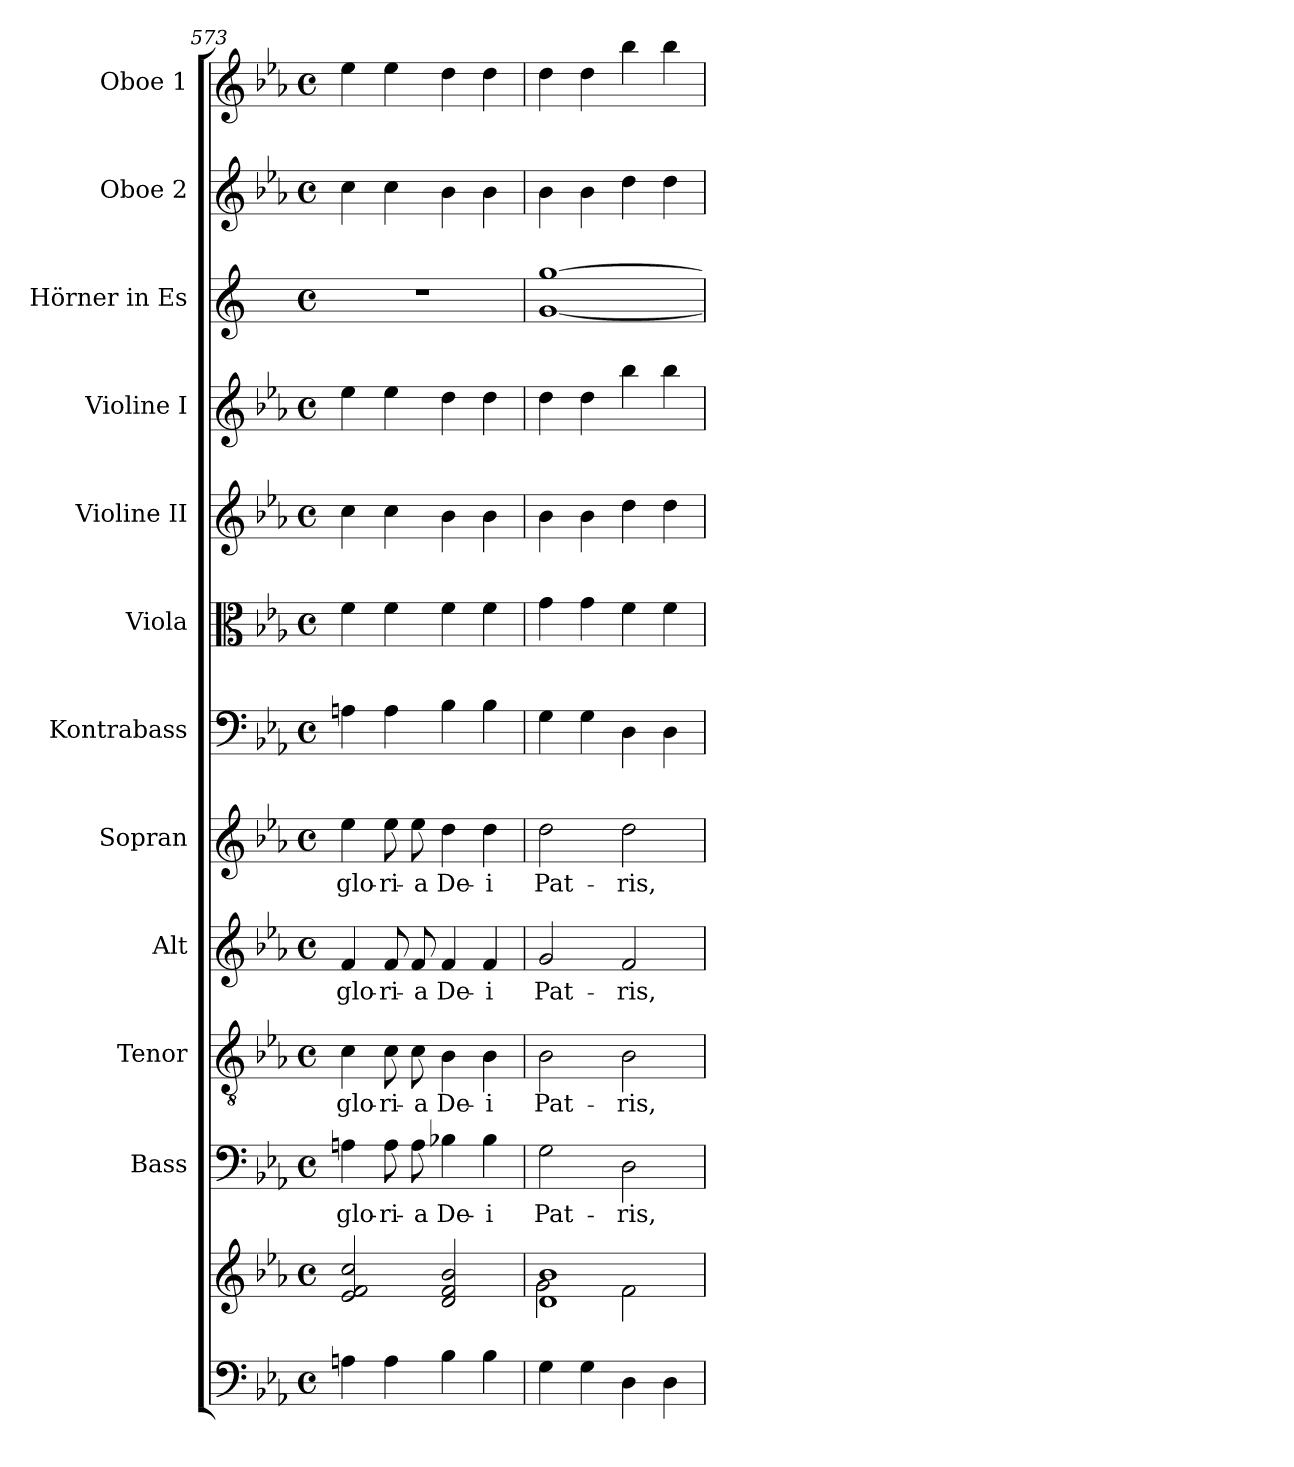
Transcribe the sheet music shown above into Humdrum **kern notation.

**kern	**kern	**kern	**text	**kern	**text	**kern	**text	**kern	**text	**kern	**kern	**kern	**kern	**kern	**kern	**kern
*part12	*part12	*part11	*part11	*part10	*part10	*part9	*part9	*part8	*part8	*part7	*part6	*part5	*part4	*part3	*part2	*part1
*staff13	*staff12	*staff11	*staff11	*staff10	*staff10	*staff9	*staff9	*staff8	*staff8	*staff7	*staff6	*staff5	*staff4	*staff3	*staff2	*staff1
*	*	*I"Bass	*	*I"Tenor	*	*I"Alt	*	*I"Sopran	*	*I"Kontrabass	*I"Viola	*I"Violine II	*I"Violine I	*I"Hörner in Es	*I"Oboe 2	*I"Oboe 1
*	*	*I'B.	*	*I'T.	*	*I'A.	*	*I'S.	*	*I'Kb.	*I'Vla.	*I'Vl. II	*I'Vl. I	*	*I'Ob. 2	*I'Ob. 1
*clefF4	*clefG2	*clefF4	*	*clefGv2	*	*clefG2	*	*clefG2	*	*clefF4	*clefC3	*clefG2	*clefG2	*clefG2	*clefG2	*clefG2
*	*	*	*	*	*	*	*	*	*	*ITrd7c12	*	*	*	*ITrd5c9	*	*
*k[b-e-a-]	*k[b-e-a-]	*k[b-e-a-]	*	*k[b-e-a-]	*	*k[b-e-a-]	*	*k[b-e-a-]	*	*k[b-e-a-]	*k[b-e-a-]	*k[b-e-a-]	*k[b-e-a-]	*k[b-e-a-]	*k[b-e-a-]	*k[b-e-a-]
*E-:	*E-:	*E-:	*	*E-:	*	*E-:	*	*E-:	*	*E-:	*E-:	*E-:	*E-:	*E-:	*E-:	*E-:
*M4/4	*M4/4	*M4/4	*	*M4/4	*	*M4/4	*	*M4/4	*	*M4/4	*M4/4	*M4/4	*M4/4	*M4/4	*M4/4	*M4/4
*met(c)	*met(c)	*met(c)	*	*met(c)	*	*met(c)	*	*met(c)	*	*met(c)	*met(c)	*met(c)	*met(c)	*met(c)	*met(c)	*met(c)
=573	=573	=573	=573	=573	=573	=573	=573	=573	=573	=573	=573	=573	=573	=573	=573	=573
!	!	!	!LO:LY:b	!	!LO:LY:b	!	!LO:LY:b	!	!LO:LY:b	!	!	!	!	!	!	!
4An\	2e-/ 2f/ 2cc/	4An\	glo-	4c\	glo-	4f/	glo-	4ee-\	glo-	4AAn\	4f\	4cc\	4ee-\	1r	4cc\	4ee-\
!	!	!	!LO:LY:b	!	!LO:LY:b	!	!LO:LY:b	!	!LO:LY:b	!	!	!	!	!	!	!
4A\	.	8A\	-ri-	8c\	-ri-	8f/	-ri-	8ee-\	-ri-	4AA\	4f\	4cc\	4ee-\	.	4cc\	4ee-\
!	!	!	!LO:LY:b	!	!LO:LY:b	!	!LO:LY:b	!	!LO:LY:b	!	!	!	!	!	!	!
.	.	8A\	-a	8c\	-a	8f/	-a	8ee-\	-a	.	.	.	.	.	.	.
!	!	!	!LO:LY:b	!	!LO:LY:b	!	!LO:LY:b	!	!LO:LY:b	!	!	!	!	!	!	!
4B-\	2d/ 2f/ 2b-/	4B-X\	De-	4B-\	De-	4f/	De-	4dd\	De-	4BB-\	4f\	4b-\	4dd\	.	4b-\	4dd\
!	!	!	!LO:LY:b	!	!LO:LY:b	!	!LO:LY:b	!	!LO:LY:b	!	!	!	!	!	!	!
4B-\	.	4B-\	-i	4B-\	-i	4f/	-i	4dd\	-i	4BB-\	4f\	4b-\	4dd\	.	4b-\	4dd\
!!LO:PB:g=z
=574	=574	=574	=574	=574	=574	=574	=574	=574	=574	=574	=574	=574	=574	=574	=574	=574
*	*^	*	*	*	*	*	*	*	*	*	*	*	*	*	*	*
!	!	!	!	!LO:LY:b	!	!LO:LY:b	!	!LO:LY:b	!	!LO:LY:b	!	!	!	!	!	!	!
4G\	1d 1b-	2g\	2G\	Pat-	2B-\	Pat-	2g/	Pat-	2dd\	Pat-	4GG\	4g\	4b-\	4dd\	[1B- [1b-	4b-\	4dd\
4G\	.	.	.	.	.	.	.	.	.	.	4GG\	4g\	4b-\	4dd\	.	4b-\	4dd\
!	!	!	!	!LO:LY:b	!	!LO:LY:b	!	!LO:LY:b	!	!LO:LY:b	!	!	!	!	!	!	!
4D\	.	2f\	2D\	-ris,	2B-\	-ris,	2f/	-ris,	2dd\	-ris,	4DD\	4f\	4dd\	4bb-\	.	4dd\	4bb-\
4D\	.	.	.	.	.	.	.	.	.	.	4DD\	4f\	4dd\	4bb-\	.	4dd\	4bb-\
*	*v	*v	*	*	*	*	*	*	*	*	*	*	*	*	*	*	*
=	=	=	=	=	=	=	=	=	=	=	=	=	=	=	=	=
*-	*-	*-	*-	*-	*-	*-	*-	*-	*-	*-	*-	*-	*-	*-	*-	*-
